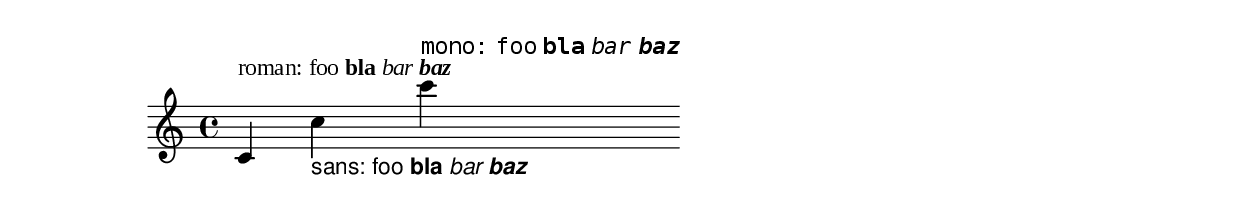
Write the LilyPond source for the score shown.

%% Do not edit this file; it is auto-generated from LSR http://lsr.dsi.unimi.it
%% This file is in the public domain.
\version "2.11.38"

\header {
  lsrtags = "editorial-and-educational-use, text, tweaks-and-overrides"
 texidoc = "
The default font families for text can be overridden with
@code{make-pango-font-tree}. 
" }
% begin verbatim
\paper {
  % change for other default global staff size. 
  myStaffSize = #20
  %{
     run
         lilypond -dshow-available-fonts blabla
     to show all fonts available in the process log.  
  %}

  #(define fonts
    (make-pango-font-tree "Times New Roman"
                          "Nimbus Sans"
                          "Luxi Mono"
;;                        "Helvetica"
;;                        "Courier"
     (/ myStaffSize 20)))
}

\relative {
  c'^\markup {
    roman: foo \bold bla \italic bar \italic \bold baz 
  }
  c'_\markup {
    \override #'(font-family . sans)
    {
      sans: foo \bold bla \italic bar \italic \bold baz
    }
  }
  c'^\markup {
    \override #'(font-family . typewriter)
    {
      mono: foo \bold bla \italic bar \italic \bold baz
    }
  }
}  

